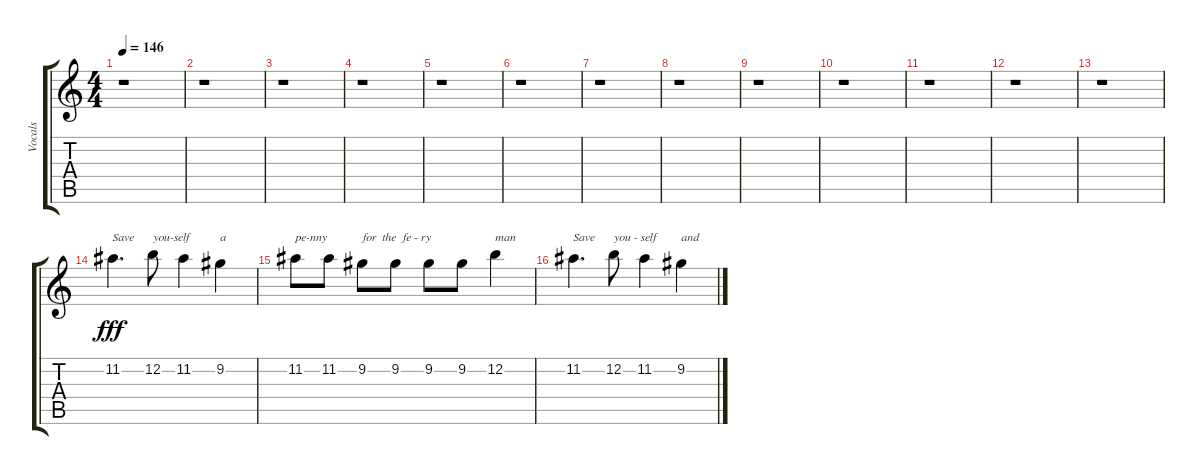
\track ("Vocals" "Vocals") {instrument contrabass}
\staff {score tabs}
\tuning (E4 B3 G3 D3 A2 E2) {hide}
\ts (4 4)
\tempo 146
\clef g2
\ks c
r.1{dy f} |
r.1 |
r.1 |
r.1 |
r.1 |
r.1 |
r.1 |
r.1 |
r.1 |
r.1 |
r.1 |
r.1 |
r.1 |
11.2.4{d txt "Save" dy fff instrument lead1square} 12.2.8{txt "you-self"} 11.2.4 9.2.4{txt "a"} |
11.2.8{txt "pe-nny"} 11.2.8 9.2.8{txt "for  the  fe - ry"} 9.2.8 9.2.8 9.2.8 12.2.4{txt "man"} |
11.2.4{d txt "Save"} 12.2.8{txt "you - self"} 11.2.4 9.2.4{txt "and"}
